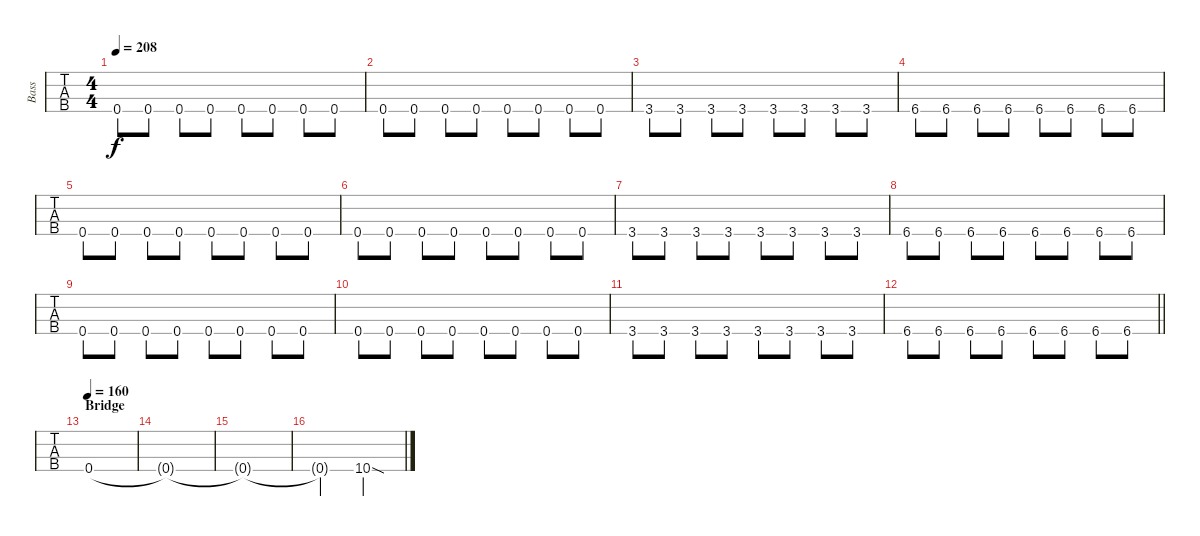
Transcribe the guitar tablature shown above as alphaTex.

\track ("Bass" "Bass") {instrument electricbasspick}
\staff {tabs}
\tuning (E2 B1 Gb1 B0) {hide}
\ts (4 4)
\tempo 208
\clef f4
\ks c
0.4.8{dy f} 0.4.8 0.4.8 0.4.8 0.4.8 0.4.8 0.4.8 0.4.8 |
0.4.8 0.4.8 0.4.8 0.4.8 0.4.8 0.4.8 0.4.8 0.4.8 |
3.4.8 3.4.8 3.4.8 3.4.8 3.4.8 3.4.8 3.4.8 3.4.8 |
6.4.8 6.4.8 6.4.8 6.4.8 6.4.8 6.4.8 6.4.8 6.4.8 |
0.4.8 0.4.8 0.4.8 0.4.8 0.4.8 0.4.8 0.4.8 0.4.8 |
0.4.8 0.4.8 0.4.8 0.4.8 0.4.8 0.4.8 0.4.8 0.4.8 |
3.4.8 3.4.8 3.4.8 3.4.8 3.4.8 3.4.8 3.4.8 3.4.8 |
6.4.8 6.4.8 6.4.8 6.4.8 6.4.8 6.4.8 6.4.8 6.4.8 |
0.4.8 0.4.8 0.4.8 0.4.8 0.4.8 0.4.8 0.4.8 0.4.8 |
0.4.8 0.4.8 0.4.8 0.4.8 0.4.8 0.4.8 0.4.8 0.4.8 |
3.4.8 3.4.8 3.4.8 3.4.8 3.4.8 3.4.8 3.4.8 3.4.8 |
\barLineRight lightlight
6.4.8 6.4.8 6.4.8 6.4.8 6.4.8 6.4.8 6.4.8 6.4.8 |
\section ("" "Bridge")
\tempo 160
0.4.1 |
0.4{t}.1 |
0.4{t}.1 |
0.4{t}.2 10.4{sod}.2
